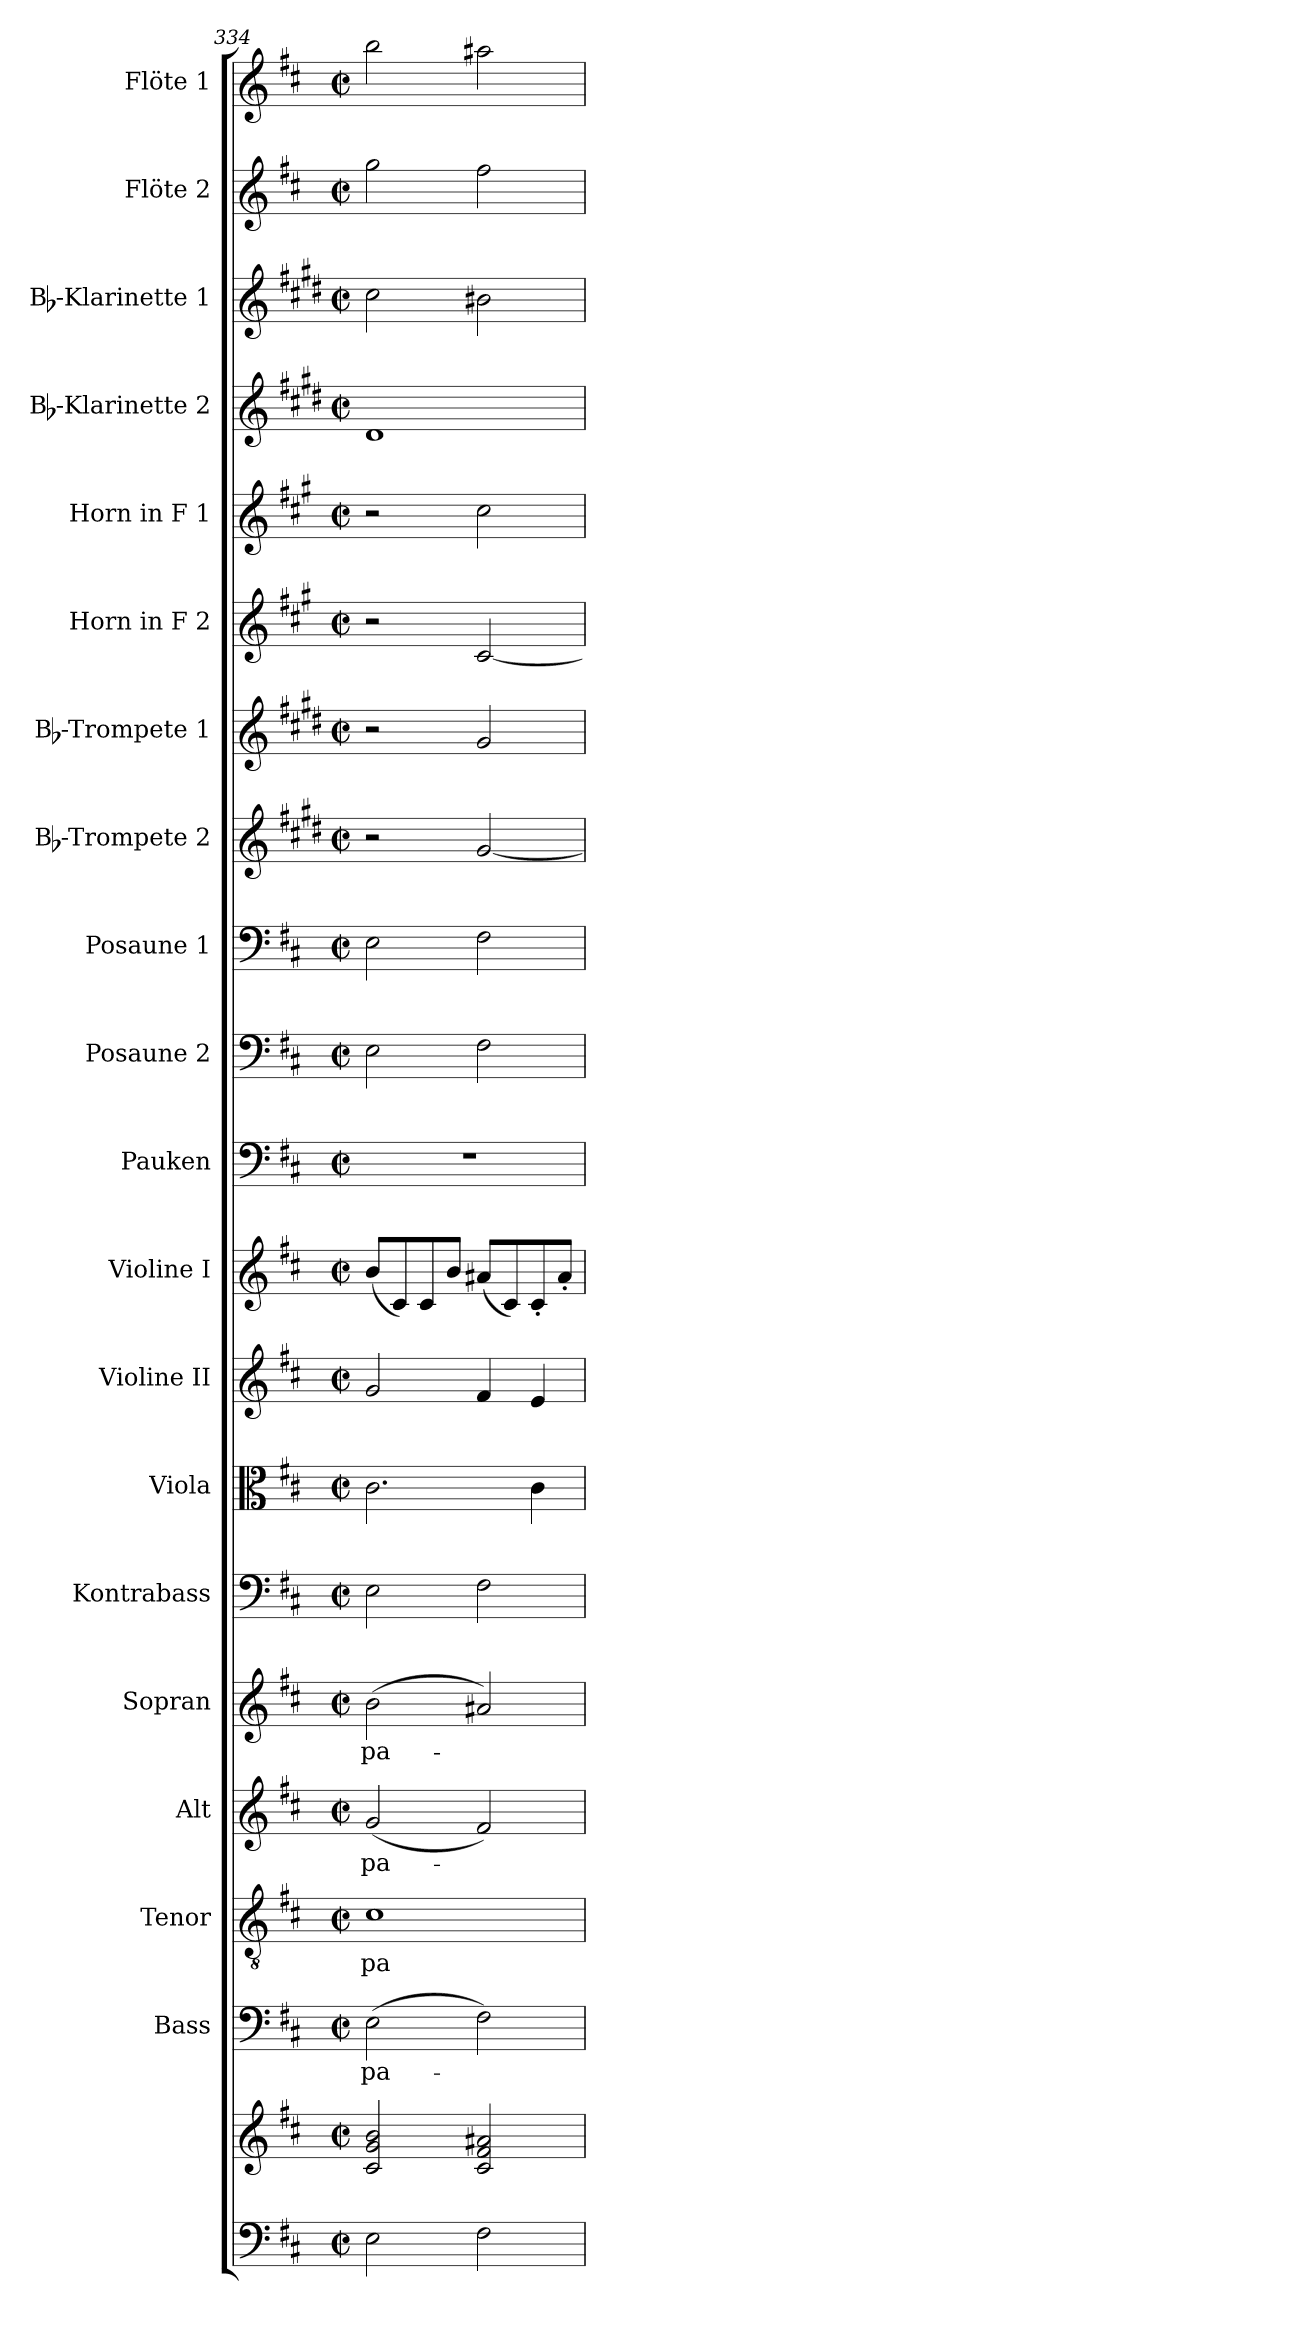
**kern	**kern	**kern	**text	**kern	**text	**kern	**text	**kern	**text	**kern	**kern	**kern	**kern	**kern	**kern	**kern	**kern	**kern	**kern	**kern	**kern	**kern	**kern	**kern
*part20	*part20	*part19	*part19	*part18	*part18	*part17	*part17	*part16	*part16	*part15	*part14	*part13	*part12	*part11	*part10	*part9	*part8	*part7	*part6	*part5	*part4	*part3	*part2	*part1
*staff21	*staff20	*staff19	*staff19	*staff18	*staff18	*staff17	*staff17	*staff16	*staff16	*staff15	*staff14	*staff13	*staff12	*staff11	*staff10	*staff9	*staff8	*staff7	*staff6	*staff5	*staff4	*staff3	*staff2	*staff1
*	*	*I"Bass	*	*I"Tenor	*	*I"Alt	*	*I"Sopran	*	*I"Kontrabass	*I"Viola	*I"Violine II	*I"Violine I	*I"Pauken	*I"Posaune 2	*I"Posaune 1	*I"Bb-Trompete 2	*I"Bb-Trompete 1	*I"Horn in F 2	*I"Horn in F 1	*I"Bb-Klarinette 2	*I"Bb-Klarinette 1	*I"Flöte 2	*I"Flöte 1
*	*	*I'B.	*	*I'T.	*	*I'A.	*	*I'S.	*	*I'Kb.	*I'Vla.	*I'Vl. II	*I'Vl. I	*I'Pk.	*I'Pos. 2	*I'Pos. 1	*I'Bb Trp. 2	*I'Bb Trp. 1	*	*	*I'Bb Kl. 2	*I'Bb Kl. 1	*I'Fl. 2	*I'Fl. 1
*clefF4	*clefG2	*clefF4	*	*clefGv2	*	*clefG2	*	*clefG2	*	*clefF4	*clefC3	*clefG2	*clefG2	*clefF4	*clefF4	*clefF4	*clefG2	*clefG2	*clefG2	*clefG2	*clefG2	*clefG2	*clefG2	*clefG2
*	*	*	*	*	*	*	*	*	*	*ITrd7c12	*	*	*	*	*	*	*ITrd1c2	*ITrd1c2	*ITrd4c7	*ITrd4c7	*ITrd1c2	*ITrd1c2	*	*
*k[f#c#]	*k[f#c#]	*k[f#c#]	*	*k[f#c#]	*	*k[f#c#]	*	*k[f#c#]	*	*k[f#c#]	*k[f#c#]	*k[f#c#]	*k[f#c#]	*k[f#c#]	*k[f#c#]	*k[f#c#]	*k[f#c#]	*k[f#c#]	*k[f#c#]	*k[f#c#]	*k[f#c#]	*k[f#c#]	*k[f#c#]	*k[f#c#]
*D:	*D:	*D:	*	*D:	*	*D:	*	*D:	*	*D:	*D:	*D:	*D:	*D:	*D:	*D:	*D:	*D:	*D:	*D:	*D:	*D:	*D:	*D:
*M2/2	*M2/2	*M2/2	*	*M2/2	*	*M2/2	*	*M2/2	*	*M2/2	*M2/2	*M2/2	*M2/2	*M2/2	*M2/2	*M2/2	*M2/2	*M2/2	*M2/2	*M2/2	*M2/2	*M2/2	*M2/2	*M2/2
*met(c|)	*met(c|)	*met(c|)	*	*met(c|)	*	*met(c|)	*	*met(c|)	*	*met(c|)	*met(c|)	*met(c|)	*met(c|)	*met(c|)	*met(c|)	*met(c|)	*met(c|)	*met(c|)	*met(c|)	*met(c|)	*met(c|)	*met(c|)	*met(c|)	*met(c|)
=334	=334	=334	=334	=334	=334	=334	=334	=334	=334	=334	=334	=334	=334	=334	=334	=334	=334	=334	=334	=334	=334	=334	=334	=334
!	!	!	!LO:LY:b	!	!LO:LY:b	!	!LO:LY:b	!	!LO:LY:b	!	!	!	!	!	!	!	!	!	!	!	!	!	!	!
2E\	2c#/ 2g/ 2b/	(>2E\	pa-	1c#	pa-	(<2g/	pa-	(>2b\	pa-	2EE\	2.c#\	2g/	(<8b/L	1r	2E\	2E\	2r	2r	2r	2r	1c#	2b\	2gg\	2bb\
.	.	.	.	.	.	.	.	.	.	.	.	.	8c#/)	.	.	.	.	.	.	.	.	.	.	.
.	.	.	.	.	.	.	.	.	.	.	.	.	8c#/	.	.	.	.	.	.	.	.	.	.	.
.	.	.	.	.	.	.	.	.	.	.	.	.	8b/J	.	.	.	.	.	.	.	.	.	.	.
2F#\	2c#/ 2f#/ 2a#X/	2F#\)	.	.	.	2f#/)	.	2a#X/)	.	2FF#\	.	4f#/	(<8a#X/L	.	2F#\	2F#\	[2f#/	2f#/	[2F#/	2f#\	.	2a#X\	2ff#\	2aa#X\
.	.	.	.	.	.	.	.	.	.	.	.	.	8c#/)	.	.	.	.	.	.	.	.	.	.	.
.	.	.	.	.	.	.	.	.	.	.	4c#\	4e/	8c#'</	.	.	.	.	.	.	.	.	.	.	.
.	.	.	.	.	.	.	.	.	.	.	.	.	8a#'</J	.	.	.	.	.	.	.	.	.	.	.
=	=	=	=	=	=	=	=	=	=	=	=	=	=	=	=	=	=	=	=	=	=	=	=	=
*-	*-	*-	*-	*-	*-	*-	*-	*-	*-	*-	*-	*-	*-	*-	*-	*-	*-	*-	*-	*-	*-	*-	*-	*-
